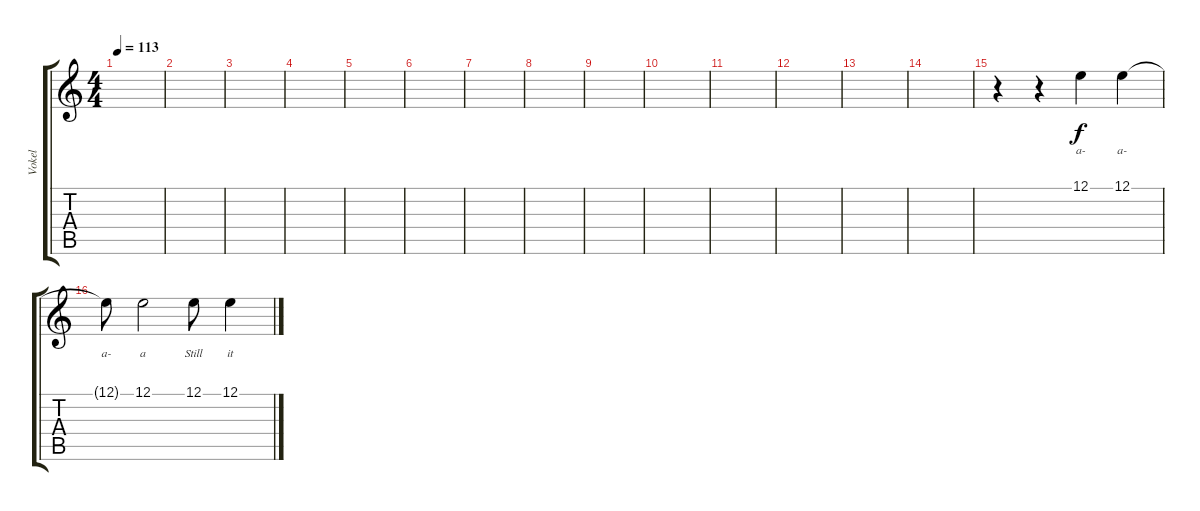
\track ("Vokel" "Vokel") {instrument lead1square}
\staff {score tabs}
\tuning (E4 B3 G3 D3 A2 E2) {hide}
\ts (4 4)
\tempo 113
\clef g2
\ks c
|
|
|
|
|
|
|
|
|
|
|
|
|
|
r.4 r.4 12.1.4{lyrics (0 "a-") lyrics (1 "") lyrics (2 "") lyrics (3 "") lyrics (4 "")} 12.1.4{lyrics (0 "a-") lyrics (1 "") lyrics (2 "") lyrics (3 "") lyrics (4 "")} |
12.1{t}.8{lyrics (0 "a-") lyrics (1 "") lyrics (2 "") lyrics (3 "") lyrics (4 "")} 12.1.2{lyrics (0 "a") lyrics (1 "") lyrics (2 "") lyrics (3 "") lyrics (4 "")} 12.1.8{lyrics (0 "Still") lyrics (1 "") lyrics (2 "") lyrics (3 "") lyrics (4 "")} 12.1.4{lyrics (0 "it") lyrics (1 "") lyrics (2 "") lyrics (3 "") lyrics (4 "")}
